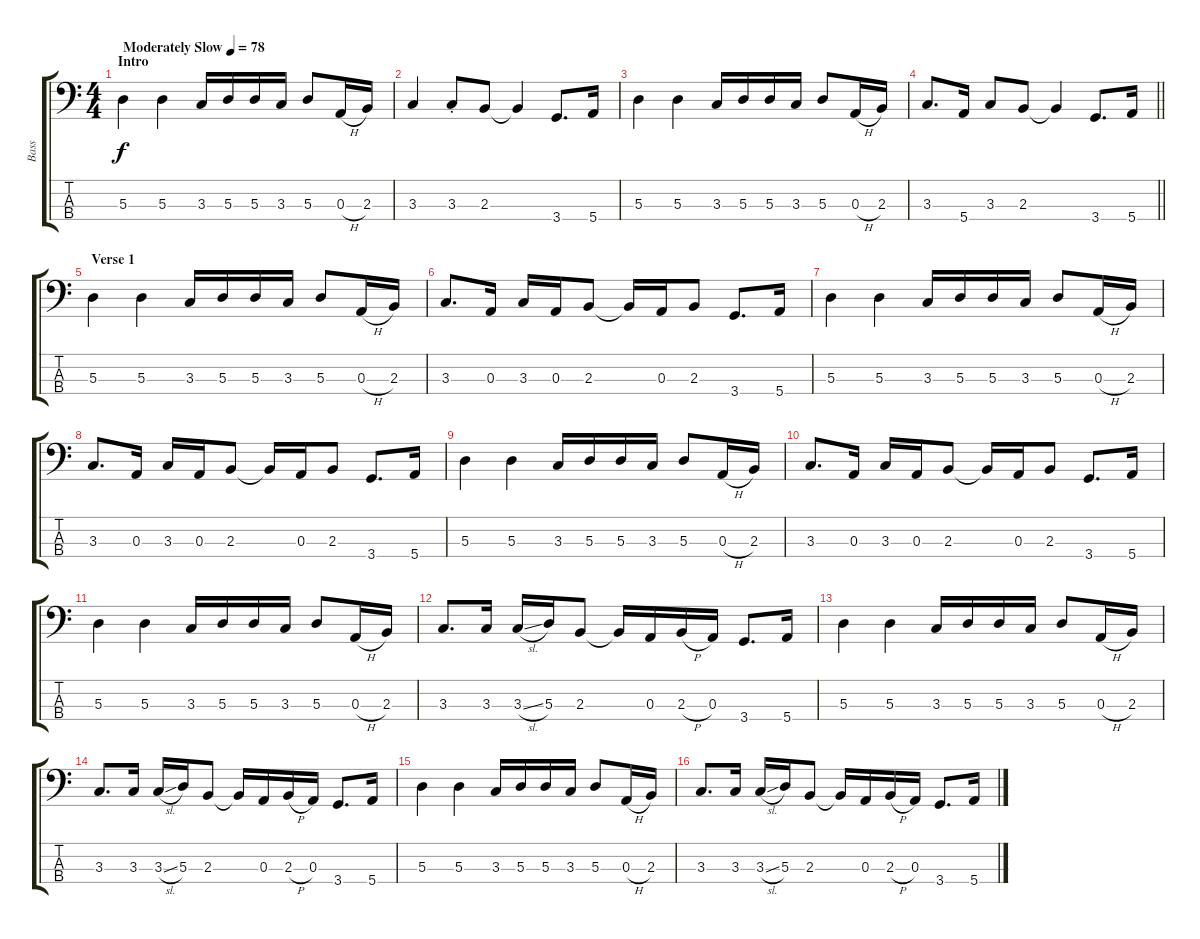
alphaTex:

\track ("Bass" "Bass") {instrument electricbassfinger}
\staff {score tabs}
\tuning (G2 D2 A1 E1) {hide}
\ts (4 4)
\section ("" "Intro")
\tempo (78 "Moderately Slow")
\clef f4
\ks c
5.3.4{dy f instrument electricbassfinger} 5.3.4 3.3.16 5.3.16 5.3.16 3.3.16 5.3.8 0.3{h}.16 2.3.16 |
3.3.4 3.3{st}.8 2.3.8 2.3{t}.4 3.4.8{d} 5.4.16 |
5.3.4 5.3.4 3.3.16 5.3.16 5.3.16 3.3.16 5.3.8 0.3{h}.16 2.3.16 |
\barLineRight lightlight
3.3.8{d} 5.4.16 3.3.8 2.3.8 2.3{t}.4 3.4.8{d} 5.4.16 |
\section ("" " Verse 1")
5.3.4 5.3.4 3.3.16 5.3.16 5.3.16 3.3.16 5.3.8 0.3{h}.16 2.3.16 |
3.3.8{d} 0.3.16 3.3.16 0.3.16 2.3.8 2.3{t}.16 0.3.16 2.3.8 3.4.8{d} 5.4.16 |
5.3.4 5.3.4 3.3.16 5.3.16 5.3.16 3.3.16 5.3.8 0.3{h}.16 2.3.16 |
3.3.8{d} 0.3.16 3.3.16 0.3.16 2.3.8 2.3{t}.16 0.3.16 2.3.8 3.4.8{d} 5.4.16 |
5.3.4 5.3.4 3.3.16 5.3.16 5.3.16 3.3.16 5.3.8 0.3{h}.16 2.3.16 |
3.3.8{d} 0.3.16 3.3.16 0.3.16 2.3.8 2.3{t}.16 0.3.16 2.3.8 3.4.8{d} 5.4.16 |
5.3.4 5.3.4 3.3.16 5.3.16 5.3.16 3.3.16 5.3.8 0.3{h}.16 2.3.16 |
3.3.8{d} 3.3.16 3.3{sl}.16 5.3.16 2.3.8 2.3{t}.16 0.3.16 2.3{h}.16 0.3.16 3.4.8{d} 5.4.16 |
5.3.4 5.3.4 3.3.16 5.3.16 5.3.16 3.3.16 5.3.8 0.3{h}.16 2.3.16 |
3.3.8{d} 3.3.16 3.3{sl}.16 5.3.16 2.3.8 2.3{t}.16 0.3.16 2.3{h}.16 0.3.16 3.4.8{d} 5.4.16 |
5.3.4 5.3.4 3.3.16 5.3.16 5.3.16 3.3.16 5.3.8 0.3{h}.16 2.3.16 |
3.3.8{d} 3.3.16 3.3{sl}.16 5.3.16 2.3.8 2.3{t}.16 0.3.16 2.3{h}.16 0.3.16 3.4.8{d} 5.4.16
